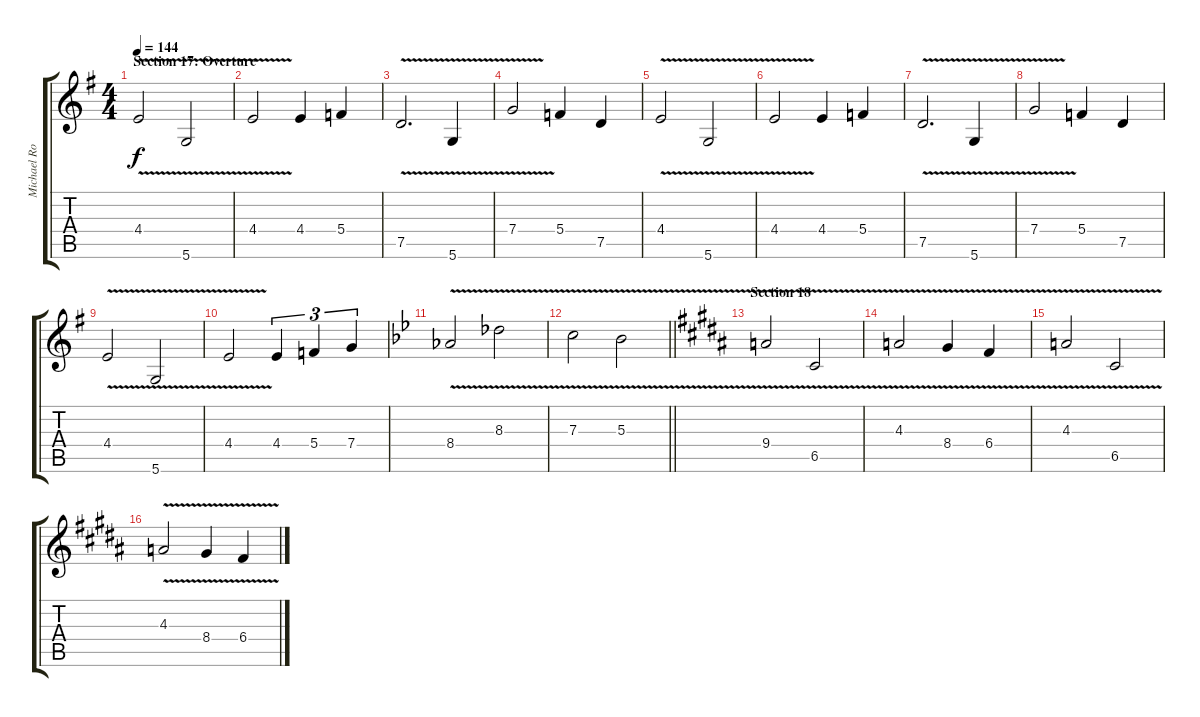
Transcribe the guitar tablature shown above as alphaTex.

\track ("Michael Romeo (guitar)" "Michael Ro") {instrument distortionguitar}
\staff {score tabs}
\tuning (D4 A3 F3 C3 G2 D2) {hide}
\ts (4 4)
\section ("" "Section 17: Overture")
\tempo 144
\clef g2
\ks eminor
4.4{v}.2{dy f} 5.6{v}.2 |
4.4{v}.2 4.4.4 5.4.4 |
7.5{v}.2{d} 5.6{v}.4 |
7.4{v}.2 5.4.4 7.5.4 |
4.4{v}.2 5.6{v}.2 |
4.4{v}.2 4.4.4 5.4.4 |
7.5{v}.2{d} 5.6{v}.4 |
7.4{v}.2 5.4.4 7.5.4 |
4.4{v}.2 5.6{v}.2 |
4.4{v}.2 4.4.4{tu (3 2)} 5.4.4{tu (3 2)} 7.4.4{tu (3 2)} |
\ks gminor
8.4{v}.2 8.3{v}.2 |
\barLineRight lightlight
7.3{v}.2 5.3{v}.2 |
\section ("" "Section 18")
\ks g#minor
9.4{v}.2 6.5{v}.2 |
4.3{v}.2 8.4{v}.4 6.4{v}.4 |
4.3{v}.2 6.5{v}.2 |
4.3{v}.2 8.4{v}.4 6.4{v}.4
